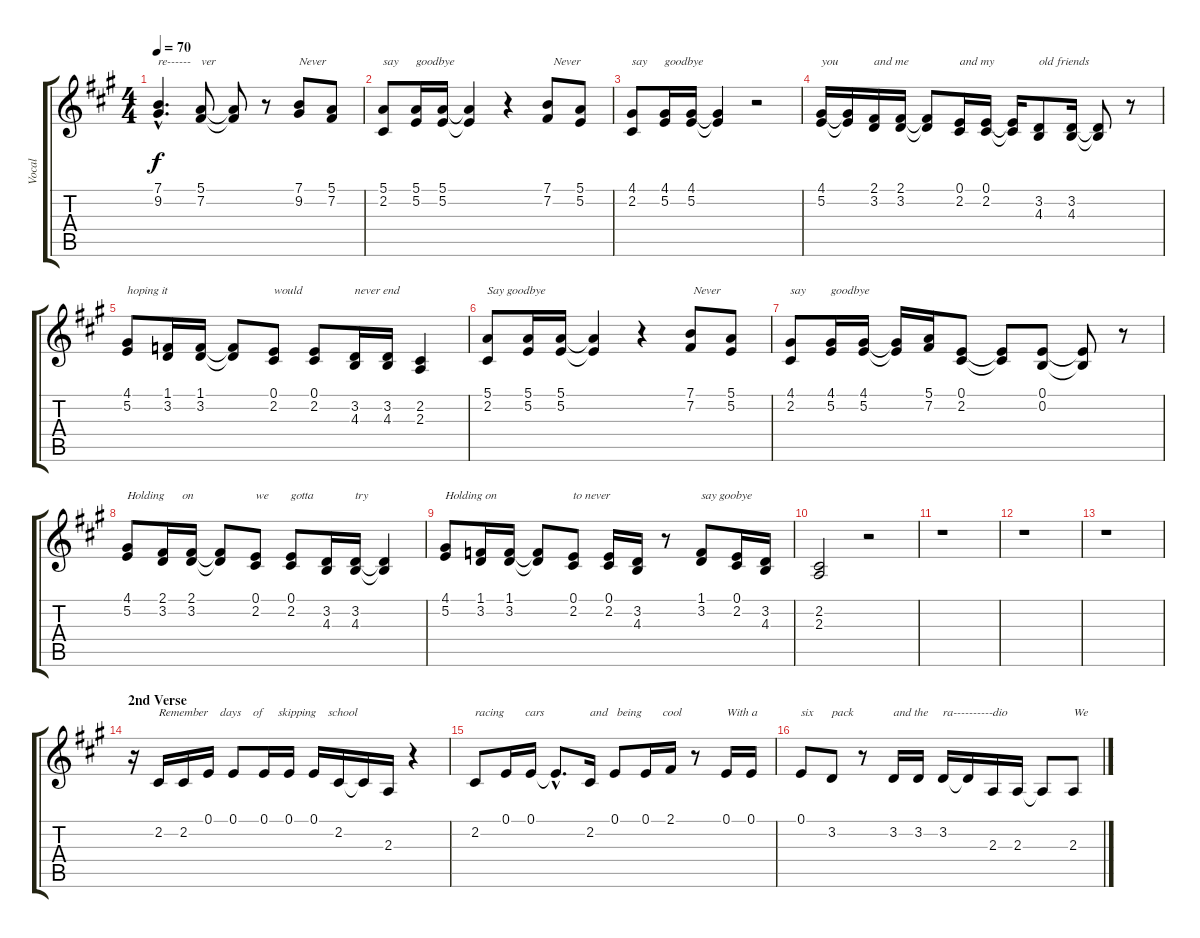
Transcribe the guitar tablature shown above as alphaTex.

\track ("Vocal" "Vocal") {instrument lead6voice}
\staff {score tabs}
\tuning (E4 B3 G3 D3 A2 E2) {hide}
\ts (4 4)
\tempo 70
\clef g2
\ks a
(7.1{hac} 9.2{hac}).4{d txt "re------" dy f} (5.1 7.2).8{txt "ver"} (5.1{t} 7.2{t}).8 r.8 (7.1 9.2).8{txt "Never"} (5.1 7.2).8 |
(5.1 2.2).8{txt "say"} (5.1 5.2).16{txt "goodbye"} (5.1 5.2).16 (5.1{t} 5.2{t}).4 r.4 (7.1 7.2).8{txt "  Never"} (5.1 5.2).8 |
(4.1 2.2).8{txt "say"} (4.1 5.2).16{txt "goodbye"} (4.1 5.2).16 (4.1{t} 5.2{t}).4 r.2 |
(4.1 5.2).16{txt "you"} (4.1{t} 5.2{t}).16 (2.1 3.2).16{txt "and me"} (2.1 3.2).16 (2.1{t} 3.2{t}).8 (0.1 2.2).16{txt "and my"} (0.1 2.2).16 (0.1{t} 2.2{t}).16 (3.2 4.3).8{txt "old friends"} (3.2 4.3).16 (3.2{t} 4.3{t}).8 r.8 |
(4.1 5.2).8{txt "hoping it"} (1.1 3.2).16 (1.1 3.2).16 (1.1{t} 3.2{t}).8 (0.1 2.2).8{txt "would"} (0.1 2.2).8 (3.2 4.3).16{txt "never end"} (3.2 4.3).16 (2.2 2.3).4 |
(5.1 2.2).8{txt "Say goodbye"} (5.1 5.2).16 (5.1 5.2).16 (5.1{t} 5.2{t}).4 r.4 (7.1 7.2).8{txt " Never"} (5.1 5.2).8 |
(4.1 2.2).8{txt "say"} (4.1 5.2).16{txt "goodbye"} (4.1 5.2).16 (4.1{t} 5.2{t}).16 (5.1 7.2).16 (0.1 2.2).8 (0.1{t} 2.2{t}).8 (0.1 0.2).8 (0.1{t} 0.2{t}).8 r.8 |
(4.1 5.2).8{txt "Holding      on"} (2.1 3.2).16 (2.1 3.2).16 (2.1{t} 3.2{t}).8 (0.1 2.2).8{txt "we"} (0.1 2.2).8{txt "gotta"} (3.2 4.3).16 (3.2 4.3).16{txt "try"} (3.2{t} 4.3{t}).4 |
(4.1 5.2).8{txt "Holding on"} (1.1 3.2).16 (1.1 3.2).16 (1.1{t} 3.2{t}).8 (0.1 2.2).8{txt "to never"} (0.1 2.2).16 (3.2 4.3).16 r.8 (1.1 3.2).8{txt "say goobye"} (0.1 2.2).16 (3.2 4.3).16 |
(2.2 2.3).2 r.2 |
r.1 |
r.1 |
r.1 |
\section ("" "2nd Verse")
r.16 2.2.16{txt "Remember    days    of     skipping    school"} 2.2.16 0.1.16 0.1.8 0.1.16 0.1.16 0.1.16 2.2.16 2.2{t}.16 2.3.16 r.4 |
2.2.8{txt "racing       cars"} 0.1.16 0.1.16 0.1{hac t}.8{d} 2.2.16{txt "and   being       cool"} 0.1.8 0.1.16 2.1.16 r.8 0.1.16{txt "With a"} 0.1.16 |
0.1.8{txt "six"} 3.2.8{txt "pack"} r.8 3.2.16{txt "and the"} 3.2.16 3.2.16{txt "ra----------"} 3.2{t}.16 2.3.16{txt "dio"} 2.3.16 2.3{t}.8 2.3.8{txt "We"}
